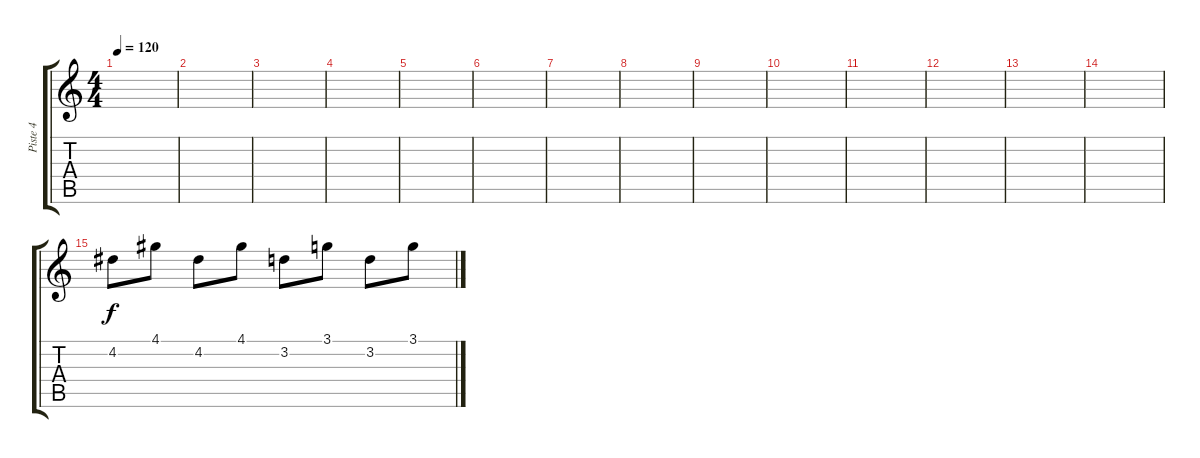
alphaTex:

\track ("Piste 4" "Piste 4") {instrument electricguitarclean}
\staff {score tabs}
\tuning (E4 B3 G3 D3 A2 E2) {hide}
\ts (4 4)
\tempo 120
\clef g2
\ks c
|
|
|
|
|
|
|
|
|
|
|
|
|
|
4.2.8 4.1.8 4.2.8 4.1.8 3.2.8 3.1.8 3.2.8 3.1.8
